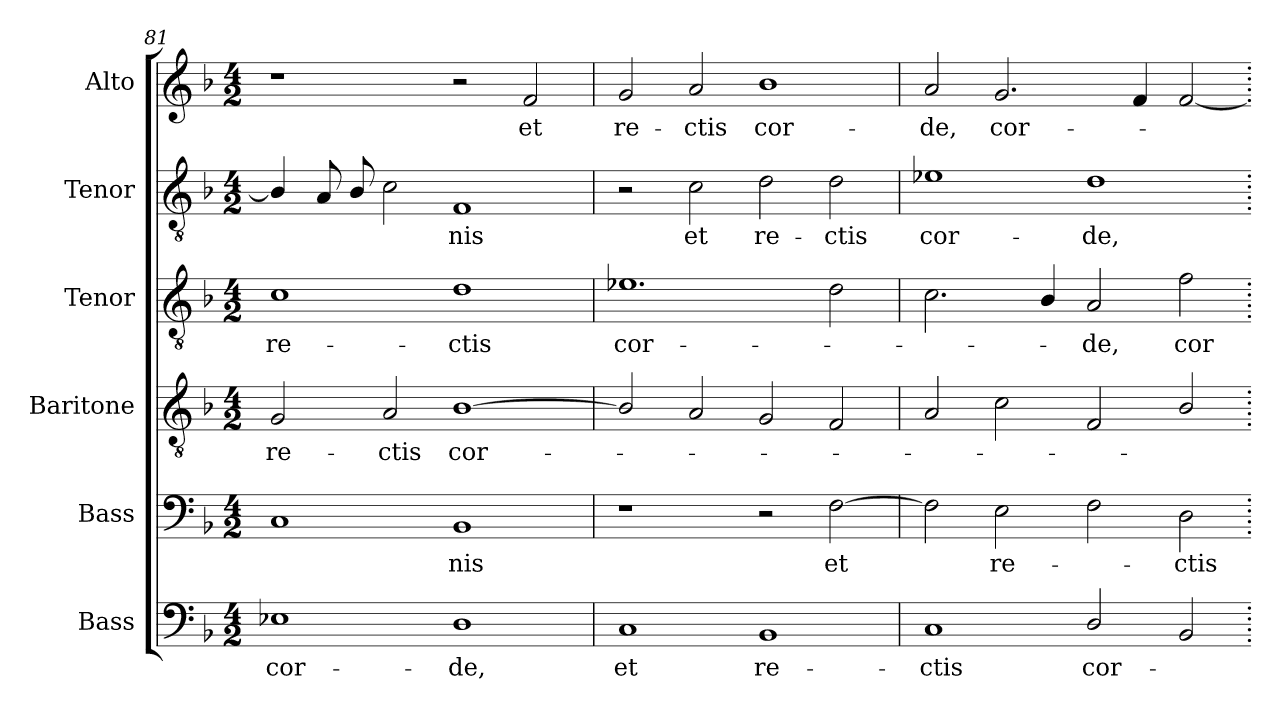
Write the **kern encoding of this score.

**kern	**text	**kern	**text	**kern	**text	**kern	**text	**kern	**text	**kern	**text
*part6	*part6	*part5	*part5	*part4	*part4	*part3	*part3	*part2	*part2	*part1	*part1
*staff6	*staff6	*staff5	*staff5	*staff4	*staff4	*staff3	*staff3	*staff2	*staff2	*staff1	*staff1
*I"Bass	*	*I"Bass	*	*I"Baritone	*	*I"Tenor	*	*I"Tenor	*	*I"Alto	*
*I'B.	*	*I'B.	*	*	*	*I'T.	*	*I'T.	*	*I'A.	*
!!LO:LB:g=z
*clefF4	*	*clefF4	*	*clefGv2	*	*clefGv2	*	*clefGv2	*	*clefG2	*
*	*	*	*	*ITrd7c12	*	*ITrd7c12	*	*ITrd7c12	*	*	*
*k[b-]	*	*k[b-]	*	*k[b-]	*	*k[b-]	*	*k[b-]	*	*k[b-]	*
*F:	*	*F:	*	*F:	*	*F:	*	*F:	*	*F:	*
*M4/2	*	*M4/2	*	*M4/2	*	*M4/2	*	*M4/2	*	*M4/2	*
=81	=81	=81	=81	=81	=81	=81	=81	=81	=81	=81	=81
!	!LO:LY:b:color=#000000	!	!	!	!	!	!	!	!	!	!
!	!	!	!	!	!LO:LY:b:color=#000000	!	!	!	!	!	!
!	!	!	!	!	!	!	!LO:LY:b:color=#000000	!	!	!	!
1E-Xi	cor-	1Ci	.	2GGi/	re-	1Ci	re-	4BB-i/]	.	1r	.
.	.	.	.	.	.	.	.	8AAi/	.	.	.
.	.	.	.	.	.	.	.	8BB-i/	.	.	.
!	!	!	!	!	!LO:LY:b:color=#000000	!	!	!	!	!	!
.	.	.	.	2AAi/	-ctis	.	.	2Ci\	.	.	.
!	!LO:LY:b:color=#000000	!	!	!	!	!	!	!	!	!	!
!	!	!	!LO:LY:b:color=#000000	!	!	!	!	!	!	!	!
!	!	!	!	!	!LO:LY:b:color=#000000	!	!	!	!	!	!
!	!	!	!	!	!	!	!LO:LY:b:color=#000000	!	!	!	!
!	!	!	!	!	!	!	!	!	!LO:LY:b:color=#000000	!	!
1Di	-de,	1BB-i	-nis	[1BB-i	cor-	1Di	-ctis	1FFi	-nis	2r	.
!	!	!	!	!	!	!	!	!	!	!	!LO:LY:b:color=#000000
.	.	.	.	.	.	.	.	.	.	2fi/	et
=82	=82	=82	=82	=82	=82	=82	=82	=82	=82	=82	=82
!	!LO:LY:b:color=#000000	!	!	!	!	!	!	!	!	!	!
!	!	!	!	!	!	!	!LO:LY:b:color=#000000	!	!	!	!
!	!	!	!	!	!	!	!	!	!	!	!LO:LY:b:color=#000000
1Ci	et	1r	.	2BB-i/]	.	1.E-Xi	cor-	2r	.	2gi/	re-
!	!	!	!	!	!	!	!	!	!LO:LY:b:color=#000000	!	!
!	!	!	!	!	!	!	!	!	!	!	!LO:LY:b:color=#000000
.	.	.	.	2AAi/	.	.	.	2Ci\	et	2ai/	-ctis
!	!LO:LY:b:color=#000000	!	!	!	!	!	!	!	!	!	!
!	!	!	!	!	!	!	!	!	!LO:LY:b:color=#000000	!	!
!	!	!	!	!	!	!	!	!	!	!	!LO:LY:b:color=#000000
1BB-i	re-	2r	.	2GGi/	.	.	.	2Di\	re-	1b-i	cor-
!	!	!	!LO:LY:b:color=#000000	!	!	!	!	!	!	!	!
!	!	!	!	!	!	!	!	!	!LO:LY:b:color=#000000	!	!
.	.	[2Fi\	et	2FFi/	.	2Di\	.	2Di\	-ctis	.	.
=83	=83	=83	=83	=83	=83	=83	=83	=83	=83	=83	=83
!	!LO:LY:b:color=#000000	!	!	!	!	!	!	!	!	!	!
!	!	!	!	!	!	!	!	!	!LO:LY:b:color=#000000	!	!
!	!	!	!	!	!	!	!	!	!	!	!LO:LY:b:color=#000000
1Ci	-ctis	2Fi\]	.	2AAi/	.	2.Ci\	.	1E-Xi	cor-	2ai/	-de,
!	!	!	!LO:LY:b:color=#000000	!	!	!	!	!	!	!	!
!	!	!	!	!	!	!	!	!	!	!	!LO:LY:b:color=#000000
.	.	2Ei\	re-	2Ci\	.	.	.	.	.	2.gi/	cor-
.	.	.	.	.	.	4BB-i/	.	.	.	.	.
!	!LO:LY:b:color=#000000	!	!	!	!	!	!	!	!	!	!
!	!	!	!	!	!	!	!LO:LY:b:color=#000000	!	!	!	!
!	!	!	!	!	!	!	!	!	!LO:LY:b:color=#000000	!	!
2Di/	cor-	2Fi\	.	2FFi/	.	2AAi/	-de,	1Di	-de,	.	.
.	.	.	.	.	.	.	.	.	.	4fi/	.
!	!	!	!LO:LY:b:color=#000000	!	!	!	!	!	!	!	!
!	!	!	!	!	!	!	!LO:LY:b:color=#000000	!	!	!	!
2BB-i/	.	2Di\	-ctis	2BB-i/	.	2Fi\	cor-	.	.	[2fi/	.
=.	=.	=.	=.	=.	=.	=.	=.	=.	=.	=.	=.
*-	*-	*-	*-	*-	*-	*-	*-	*-	*-	*-	*-
